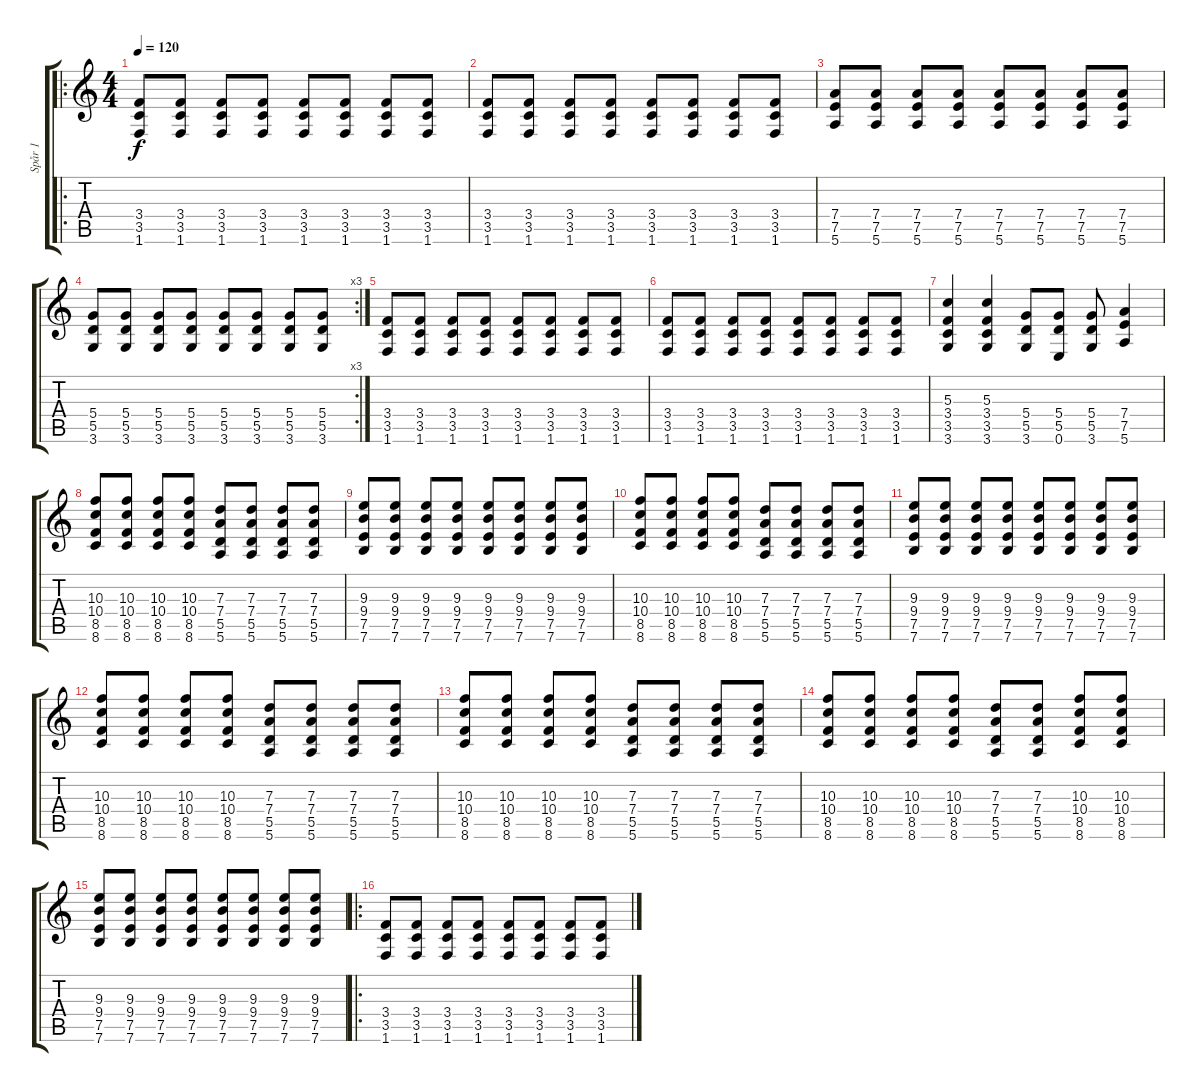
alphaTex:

\track ("Spår 1" "Spår 1") {instrument electricguitarmuted}
\staff {score tabs}
\tuning (E4 B3 G3 D3 A2 E2) {hide}
\ro
\ts (4 4)
\tempo 120
\clef g2
\ks c
(3.4 3.5 1.6).8{dy f instrument distortionguitar} (3.4 3.5 1.6).8 (3.4 3.5 1.6).8 (3.4 3.5 1.6).8 (3.4 3.5 1.6).8 (3.4 3.5 1.6).8 (3.4 3.5 1.6).8 (3.4 3.5 1.6).8 |
(3.4 3.5 1.6).8 (3.4 3.5 1.6).8 (3.4 3.5 1.6).8 (3.4 3.5 1.6).8 (3.4 3.5 1.6).8 (3.4 3.5 1.6).8 (3.4 3.5 1.6).8 (3.4 3.5 1.6).8 |
(7.4 7.5 5.6).8 (7.4 7.5 5.6).8 (7.4 7.5 5.6).8 (7.4 7.5 5.6).8 (7.4 7.5 5.6).8 (7.4 7.5 5.6).8 (7.4 7.5 5.6).8 (7.4 7.5 5.6).8 |
\rc 3
(5.4 5.5 3.6).8 (5.4 5.5 3.6).8 (5.4 5.5 3.6).8 (5.4 5.5 3.6).8 (5.4 5.5 3.6).8 (5.4 5.5 3.6).8 (5.4 5.5 3.6).8 (5.4 5.5 3.6).8 |
(3.4 3.5 1.6).8{instrument distortionguitar} (3.4 3.5 1.6).8 (3.4 3.5 1.6).8 (3.4 3.5 1.6).8 (3.4 3.5 1.6).8 (3.4 3.5 1.6).8 (3.4 3.5 1.6).8 (3.4 3.5 1.6).8 |
(3.4 3.5 1.6).8 (3.4 3.5 1.6).8 (3.4 3.5 1.6).8 (3.4 3.5 1.6).8 (3.4 3.5 1.6).8 (3.4 3.5 1.6).8 (3.4 3.5 1.6).8 (3.4 3.5 1.6).8 |
(5.3 3.4 3.5 3.6).4 (5.3 3.4 3.5 3.6).4 (5.4 5.5 3.6).8 (5.4 5.5 0.6).8 (5.4 5.5 3.6).8 (7.4 7.5 5.6).4 |
(10.3 10.4 8.5 8.6).8{instrument distortionguitar} (10.3 10.4 8.5 8.6).8 (10.3 10.4 8.5 8.6).8 (10.3 10.4 8.5 8.6).8 (7.3 7.4 5.5 5.6).8 (7.3 7.4 5.5 5.6).8 (7.3 7.4 5.5 5.6).8 (7.3 7.4 5.5 5.6).8 |
(9.3 9.4 7.5 7.6).8 (9.3 9.4 7.5 7.6).8 (9.3 9.4 7.5 7.6).8 (9.3 9.4 7.5 7.6).8 (9.3 9.4 7.5 7.6).8 (9.3 9.4 7.5 7.6).8 (9.3 9.4 7.5 7.6).8 (9.3 9.4 7.5 7.6).8 |
(10.3 10.4 8.5 8.6).8{instrument distortionguitar} (10.3 10.4 8.5 8.6).8 (10.3 10.4 8.5 8.6).8 (10.3 10.4 8.5 8.6).8 (7.3 7.4 5.5 5.6).8 (7.3 7.4 5.5 5.6).8 (7.3 7.4 5.5 5.6).8 (7.3 7.4 5.5 5.6).8 |
(9.3 9.4 7.5 7.6).8 (9.3 9.4 7.5 7.6).8 (9.3 9.4 7.5 7.6).8 (9.3 9.4 7.5 7.6).8 (9.3 9.4 7.5 7.6).8 (9.3 9.4 7.5 7.6).8 (9.3 9.4 7.5 7.6).8 (9.3 9.4 7.5 7.6).8 |
(10.3 10.4 8.5 8.6).8{instrument distortionguitar} (10.3 10.4 8.5 8.6).8 (10.3 10.4 8.5 8.6).8 (10.3 10.4 8.5 8.6).8 (7.3 7.4 5.5 5.6).8 (7.3 7.4 5.5 5.6).8 (7.3 7.4 5.5 5.6).8 (7.3 7.4 5.5 5.6).8 |
(10.3 10.4 8.5 8.6).8{instrument distortionguitar} (10.3 10.4 8.5 8.6).8 (10.3 10.4 8.5 8.6).8 (10.3 10.4 8.5 8.6).8 (7.3 7.4 5.5 5.6).8 (7.3 7.4 5.5 5.6).8 (7.3 7.4 5.5 5.6).8 (7.3 7.4 5.5 5.6).8 |
(10.3 10.4 8.5 8.6).8 (10.3 10.4 8.5 8.6).8 (10.3 10.4 8.5 8.6).8 (10.3 10.4 8.5 8.6).8 (7.3 7.4 5.5 5.6).8 (7.3 7.4 5.5 5.6).8 (10.3 10.4 8.5 8.6).8 (10.3 10.4 8.5 8.6).8 |
(9.3 9.4 7.5 7.6).8 (9.3 9.4 7.5 7.6).8 (9.3 9.4 7.5 7.6).8 (9.3 9.4 7.5 7.6).8 (9.3 9.4 7.5 7.6).8 (9.3 9.4 7.5 7.6).8 (9.3 9.4 7.5 7.6).8 (9.3 9.4 7.5 7.6).8 |
\ro
(3.4 3.5 1.6).8 (3.4 3.5 1.6).8 (3.4 3.5 1.6).8 (3.4 3.5 1.6).8 (3.4 3.5 1.6).8 (3.4 3.5 1.6).8 (3.4 3.5 1.6).8 (3.4 3.5 1.6).8
